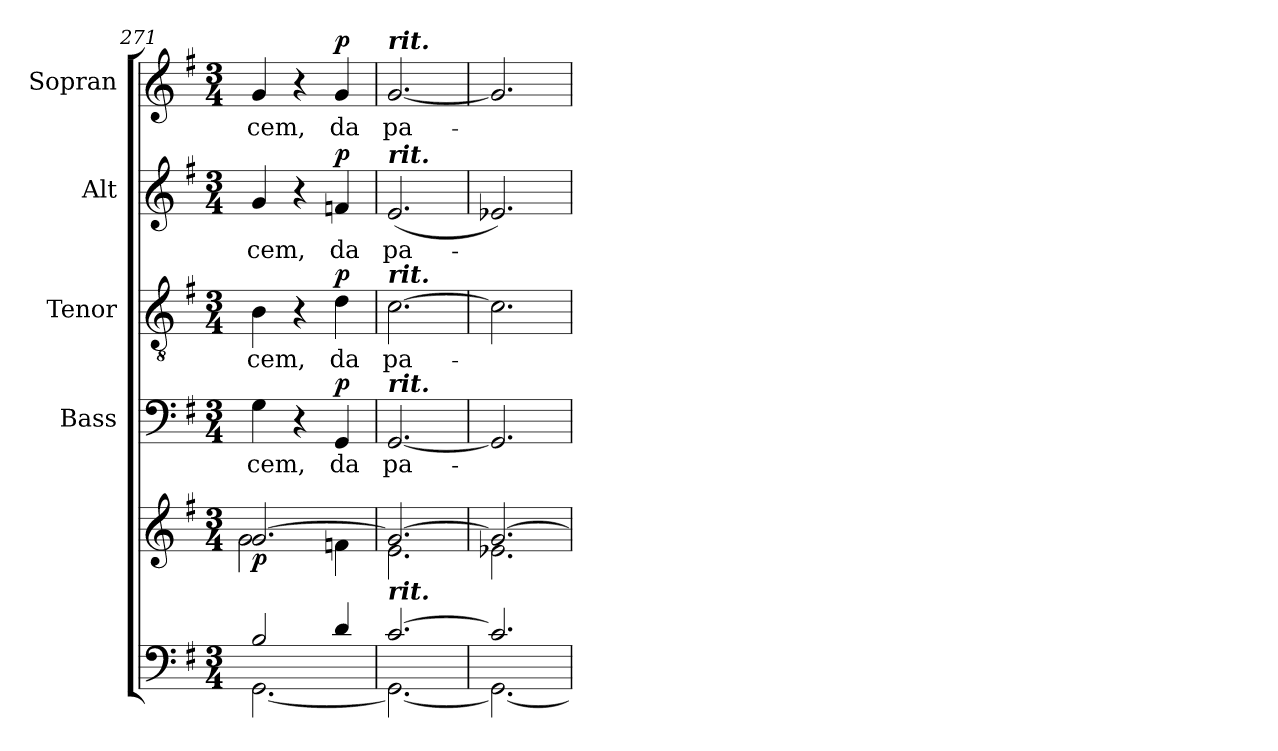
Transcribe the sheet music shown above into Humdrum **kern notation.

**kern	**kern	**dynam	**kern	**text	**dynam	**kern	**text	**dynam	**kern	**text	**dynam	**kern	**text	**dynam
*part5	*part5	*part5	*part4	*part4	*part4	*part3	*part3	*part3	*part2	*part2	*part2	*part1	*part1	*part1
*staff6	*staff5	*staff5/6	*staff4	*staff4	*staff4	*staff3	*staff3	*staff3	*staff2	*staff2	*staff2	*staff1	*staff1	*staff1
*	*	*	*I"Bass	*	*	*I"Tenor	*	*	*I"Alt	*	*	*I"Sopran	*	*
*	*	*	*I'B.	*	*	*I'T.	*	*	*I'A.	*	*	*I'S.	*	*
*clefF4	*clefG2	*	*clefF4	*	*	*clefGv2	*	*	*clefG2	*	*	*clefG2	*	*
*k[f#]	*k[f#]	*	*k[f#]	*	*	*k[f#]	*	*	*k[f#]	*	*	*k[f#]	*	*
*G:	*G:	*	*G:	*	*	*G:	*	*	*G:	*	*	*G:	*	*
*M3/4	*M3/4	*	*M3/4	*	*	*M3/4	*	*	*M3/4	*	*	*M3/4	*	*
=271	=271	=271	=271	=271	=271	=271	=271	=271	=271	=271	=271	=271	=271	=271
*^	*^	*	*	*	*	*	*	*	*	*	*	*	*	*
!	!	!	!	!LO:DY:b	!	!LO:LY:b	!	!	!LO:LY:b	!	!	!LO:LY:b	!	!	!LO:LY:b	!
2B/	[<2.GG\	[>2.g/	2g\	p	4G\	-cem,	.	4B\	-cem,	.	4g/	-cem,	.	4g/	-cem,	.
.	.	.	.	.	4r	.	.	4r	.	.	4r	.	.	4r	.	.
!	!	!	!	!	!	!LO:LY:b	!LO:DY:a	!	!LO:LY:b	!LO:DY:a	!	!LO:LY:b	!LO:DY:a	!	!LO:LY:b	!LO:DY:a
4d/	.	.	4fn\	.	4GG/	da	p	4d\	da	p	4fn/	da	p	4g/	da	p
=272	=272	=272	=272	=272	=272	=272	=272	=272	=272	=272	=272	=272	=272	=272	=272	=272
!	!	!	!	!	!	!	!	!	!	!	!	!	!	!LO:TX:a:Bi:t=rit.	!	!
!	!	!	!	!	!	!	!	!	!	!	!LO:TX:a:Bi:t=rit.	!	!	!	!	!
!	!	!	!	!	!	!	!	!LO:TX:a:Bi:t=rit.	!	!	!	!	!	!	!	!
!	!	!	!	!	!LO:TX:a:Bi:t=rit.	!	!	!	!	!	!	!	!	!	!	!
!	!	!LO:TX:b:Bi:t=rit.	!	!	!	!	!	!	!	!	!	!	!	!	!	!
!	!	!	!	!	!	!LO:LY:b	!	!	!LO:LY:b	!	!	!LO:LY:b	!	!	!LO:LY:b	!
[>2.c/	2.GG\_	2.g/_	2.e\	.	[2.GG/	pa-	.	[2.c\	pa-	.	(<2.e/	pa-	.	[2.g/	pa-	.
=273	=273	=273	=273	=273	=273	=273	=273	=273	=273	=273	=273	=273	=273	=273	=273	=273
2.c/]	2.GG\_	2.g/_	2.e-X\	.	2.GG/]	.	.	2.c\]	.	.	2.e-X/)	.	.	2.g/]	.	.
*v	*v	*	*	*	*	*	*	*	*	*	*	*	*	*	*	*
*	*v	*v	*	*	*	*	*	*	*	*	*	*	*	*	*
=	=	=	=	=	=	=	=	=	=	=	=	=	=	=
*-	*-	*-	*-	*-	*-	*-	*-	*-	*-	*-	*-	*-	*-	*-
